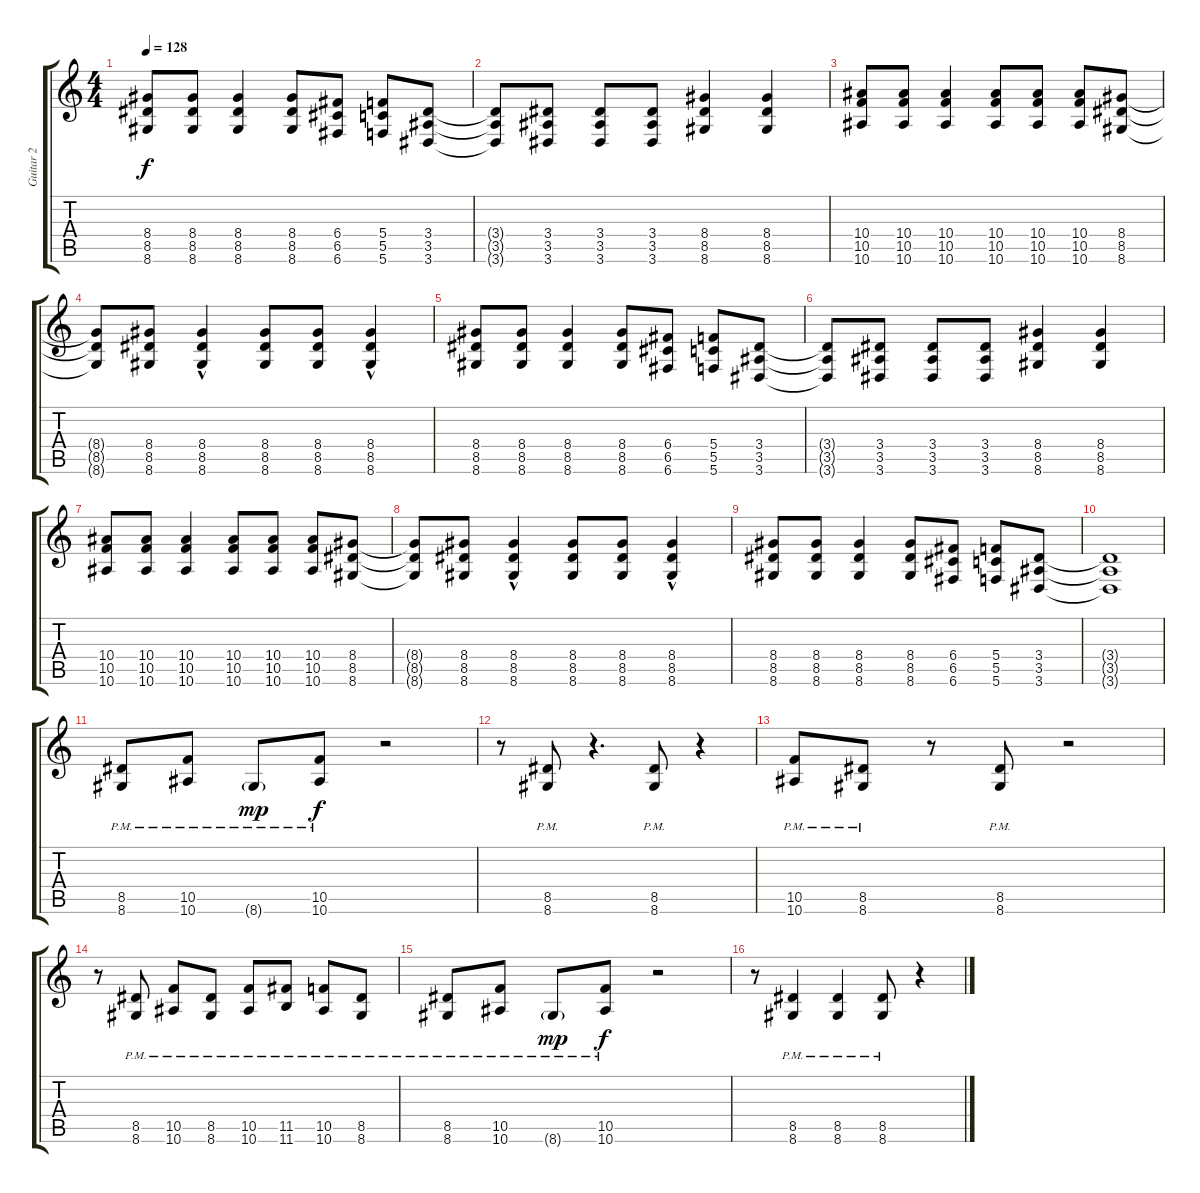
\track ("Guitar 2" "Guitar 2") {instrument distortionguitar}
\staff {score tabs}
\tuning (D4 A3 F3 C3 G2 C2) {hide}
\ts (4 4)
\tempo 128
\clef g2
\ks c
(8.4 8.5 8.6).8{dy f} (8.4 8.5 8.6).8 (8.4 8.5 8.6).4 (8.4 8.5 8.6).8 (6.4 6.5 6.6).8 (5.4 5.5 5.6).8 (3.4 3.5 3.6).8 |
(3.4{t} 3.5{t} 3.6{t}).8 (3.4 3.5 3.6).8 (3.4 3.5 3.6).8 (3.4 3.5 3.6).8 (8.4 8.5 8.6).4 (8.4 8.5 8.6).4 |
(10.4 10.5 10.6).8 (10.4 10.5 10.6).8 (10.4 10.5 10.6).4 (10.4 10.5 10.6).8 (10.4 10.5 10.6).8 (10.4 10.5 10.6).8 (8.4 8.5 8.6).8 |
(8.4{t} 8.5{t} 8.6{t}).8 (8.4 8.5 8.6).8 (8.4 8.5{hac} 8.6).4 (8.4 8.5 8.6).8 (8.4 8.5 8.6).8 (8.4 8.5{hac} 8.6).4 |
(8.4 8.5 8.6).8 (8.4 8.5 8.6).8 (8.4 8.5 8.6).4 (8.4 8.5 8.6).8 (6.4 6.5 6.6).8 (5.4 5.5 5.6).8 (3.4 3.5 3.6).8 |
(3.4{t} 3.5{t} 3.6{t}).8 (3.4 3.5 3.6).8 (3.4 3.5 3.6).8 (3.4 3.5 3.6).8 (8.4 8.5 8.6).4 (8.4 8.5 8.6).4 |
(10.4 10.5 10.6).8 (10.4 10.5 10.6).8 (10.4 10.5 10.6).4 (10.4 10.5 10.6).8 (10.4 10.5 10.6).8 (10.4 10.5 10.6).8 (8.4 8.5 8.6).8 |
(8.4{t} 8.5{t} 8.6{t}).8 (8.4 8.5 8.6).8 (8.4 8.5{hac} 8.6).4 (8.4 8.5 8.6).8 (8.4 8.5 8.6).8 (8.4 8.5{hac} 8.6).4 |
(8.4 8.5 8.6).8 (8.4 8.5 8.6).8 (8.4 8.5 8.6).4 (8.4 8.5 8.6).8 (6.4 6.5 6.6).8 (5.4 5.5 5.6).8 (3.4 3.5 3.6).8 |
(3.4{t} 3.5{t} 3.6{t}).1 |
(8.5{pm} 8.6{pm}).8 (10.5{pm} 10.6{pm}).8 8.6{g pm}.8{dy mp} (10.5{pm} 10.6{pm}).8{dy f} r.2 |
r.8 (8.5{pm} 8.6{pm}).8 r.4{d} (8.5{pm} 8.6{pm}).8 r.4 |
(10.5{pm} 10.6{pm}).8 (8.5{pm} 8.6{pm}).8 r.8 (8.5{pm} 8.6{pm}).8 r.2 |
r.8 (8.5{pm} 8.6{pm}).8 (10.5{pm} 10.6{pm}).8 (8.5{pm} 8.6{pm}).8 (10.5{pm} 10.6{pm}).8 (11.5{pm} 11.6{pm}).8 (10.5{pm} 10.6{pm}).8 (8.5{pm} 8.6{pm}).8 |
(8.5{pm} 8.6{pm}).8 (10.5{pm} 10.6{pm}).8 8.6{g pm}.8{dy mp} (10.5{pm} 10.6{pm}).8{dy f} r.2 |
r.8 (8.5{pm} 8.6{pm}).4 (8.5{pm} 8.6{pm}).4 (8.5{pm} 8.6{pm}).8 r.4
